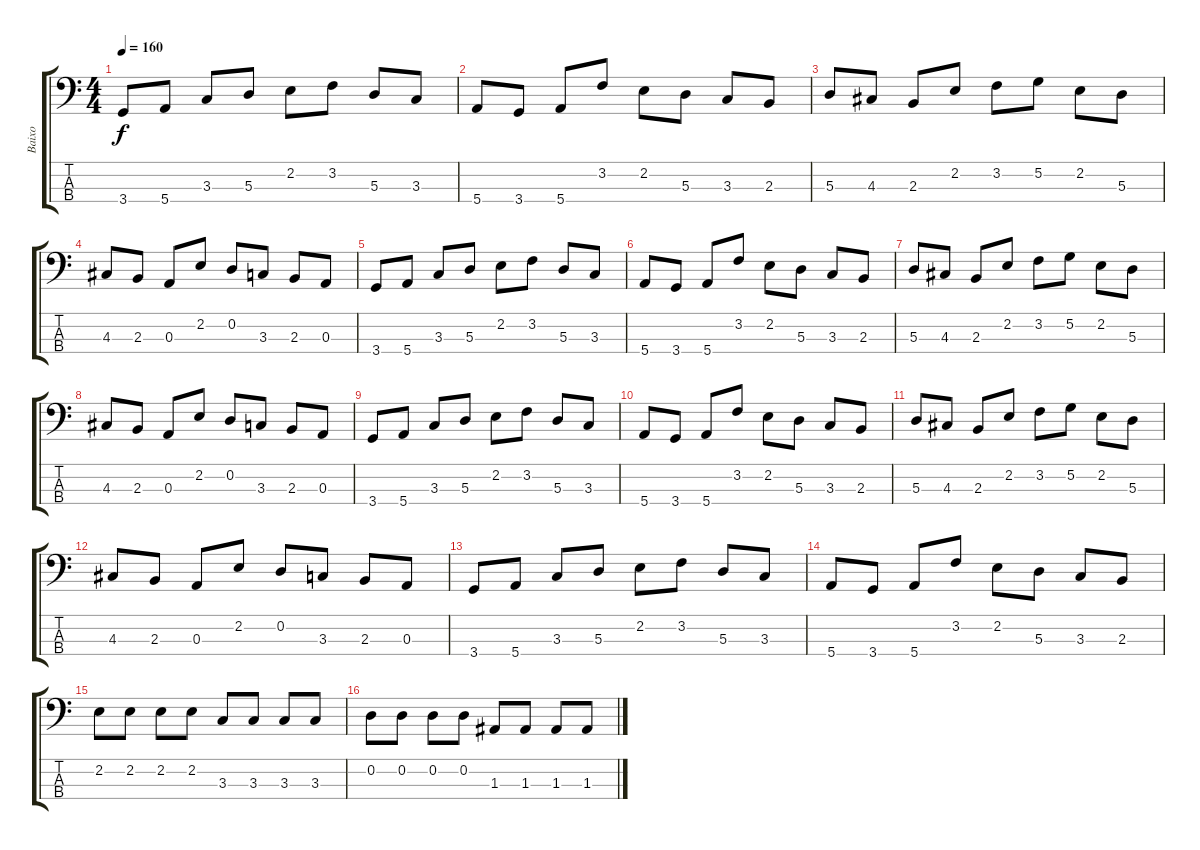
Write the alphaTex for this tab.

\track ("Baixo" "Baixo") {instrument electricbasspick}
\staff {score tabs}
\tuning (G2 D2 A1 E1) {hide}
\ts (4 4)
\tempo 160
\clef f4
\ks c
3.4.8{dy f} 5.4.8 3.3.8 5.3.8 2.2.8 3.2.8 5.3.8 3.3.8 |
5.4.8 3.4.8 5.4.8 3.2.8 2.2.8 5.3.8 3.3.8 2.3.8 |
5.3.8 4.3.8 2.3.8 2.2.8 3.2.8 5.2.8 2.2.8 5.3.8 |
4.3.8 2.3.8 0.3.8 2.2.8 0.2.8 3.3.8 2.3.8 0.3.8 |
3.4.8 5.4.8 3.3.8 5.3.8 2.2.8 3.2.8 5.3.8 3.3.8 |
5.4.8 3.4.8 5.4.8 3.2.8 2.2.8 5.3.8 3.3.8 2.3.8 |
5.3.8 4.3.8 2.3.8 2.2.8 3.2.8 5.2.8 2.2.8 5.3.8 |
4.3.8 2.3.8 0.3.8 2.2.8 0.2.8 3.3.8 2.3.8 0.3.8 |
3.4.8 5.4.8 3.3.8 5.3.8 2.2.8 3.2.8 5.3.8 3.3.8 |
5.4.8 3.4.8 5.4.8 3.2.8 2.2.8 5.3.8 3.3.8 2.3.8 |
5.3.8 4.3.8 2.3.8 2.2.8 3.2.8 5.2.8 2.2.8 5.3.8 |
4.3.8 2.3.8 0.3.8 2.2.8 0.2.8 3.3.8 2.3.8 0.3.8 |
3.4.8 5.4.8 3.3.8 5.3.8 2.2.8 3.2.8 5.3.8 3.3.8 |
5.4.8 3.4.8 5.4.8 3.2.8 2.2.8 5.3.8 3.3.8 2.3.8 |
2.2.8 2.2.8 2.2.8 2.2.8 3.3.8 3.3.8 3.3.8 3.3.8 |
0.2.8 0.2.8 0.2.8 0.2.8 1.3.8 1.3.8 1.3.8 1.3.8
